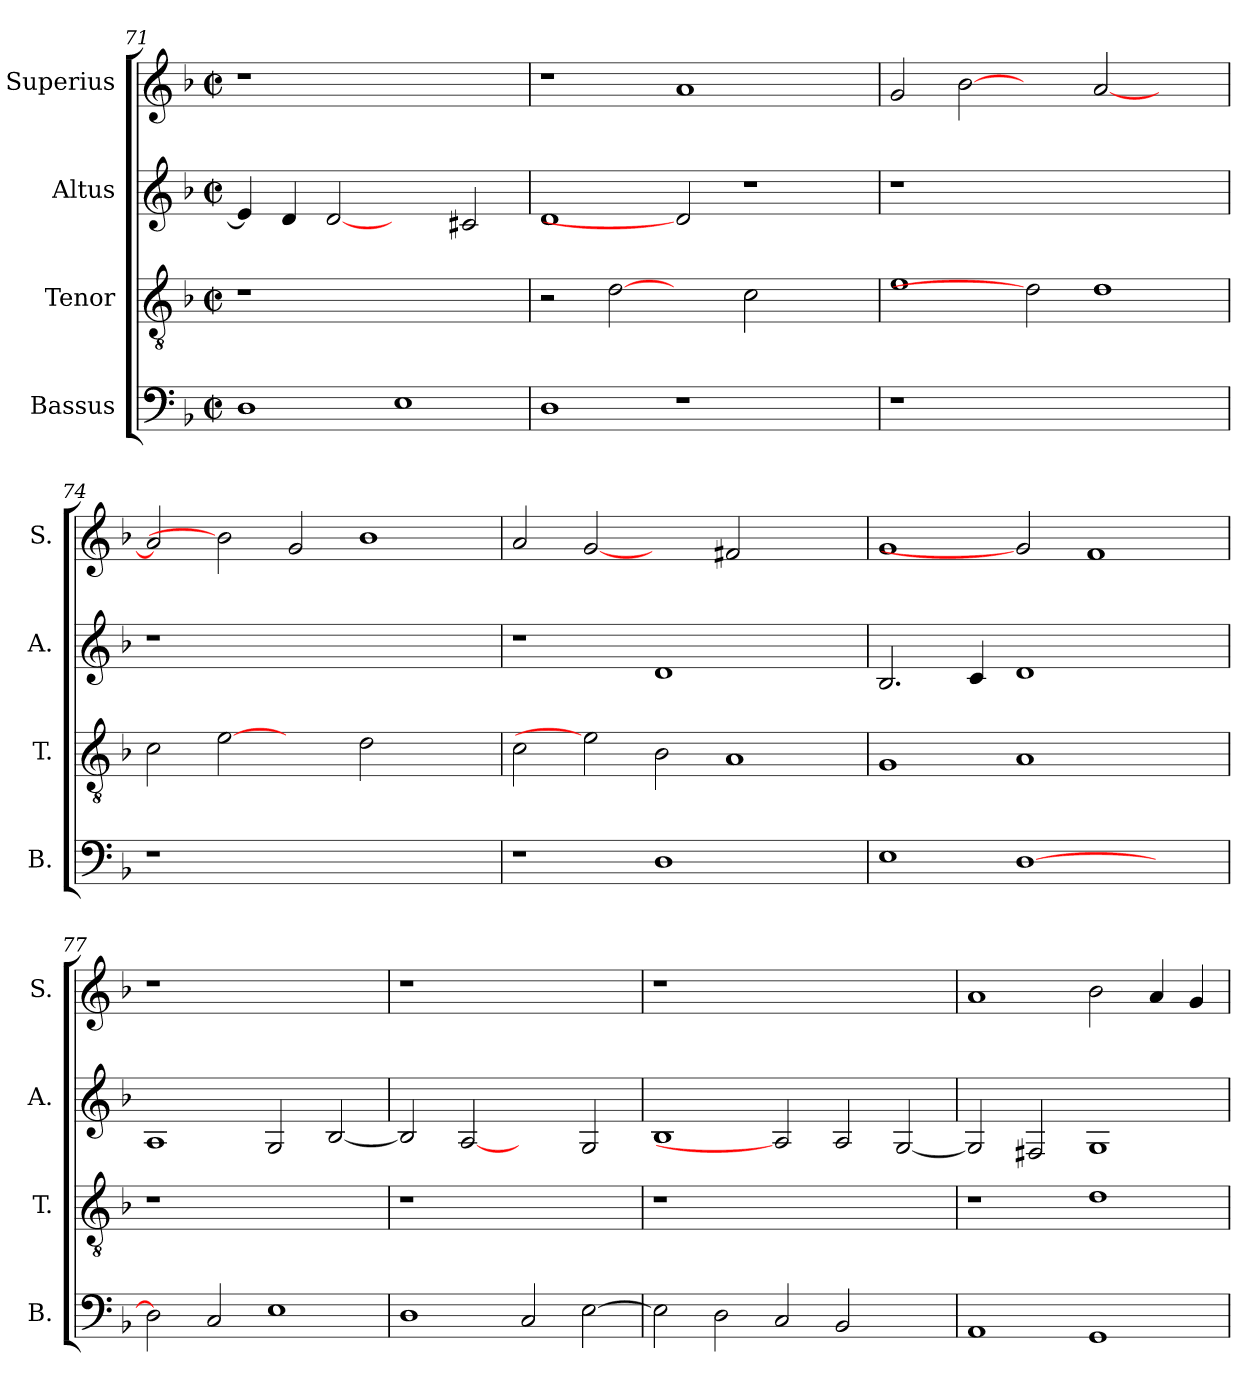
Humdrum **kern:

**kern	**kern	**kern	**kern
*part4	*part3	*part2	*part1
*staff4	*staff3	*staff2	*staff1
*I"Bassus	*I"Tenor	*I"Altus	*I"Superius
*I'B.	*I'T.	*I'A.	*I'S.
!!LO:PB:g=z
*clefF4	*clefGv2	*clefG2	*clefG2
*	*ITrd7c12	*	*
*k[b-]	*k[b-]	*k[b-]	*k[b-]
*F:	*F:	*F:	*F:
*M2/2	*M2/2	*M2/2	*M2/2
*met(c|)	*met(c|)	*met(c|)	*met(c|)
=71	=71	=71	=71
!	!LO:N:vis=1	!	!LO:N:vis=1
1Di	1r	4ei/]	1r
.	.	4di/	.
.	.	[2di	.
1Ei	1ryy	2ryy	1ryy
.	.	2c#Xi/	.
=72	=72	=72	=72
1Di	2r	1di	1r
.	[2Di	.	.
1r	2ryy	2di]	1ai
.	2Ci\	1r	.
2ryy	2ryy	.	2ryy
=73	=73	=73	=73
!LO:N:vis=1	!	!LO:N:vis=1	!
1r	1Ei	1r	2gi/
.	.	.	[2b-i
1.ryy	2Di]	1.ryy	2ryy
.	1Di	.	[<2ai/
.	.	.	2ryy
=74	=74	=74	=74
!LO:N:vis=1	!	!LO:N:vis=1	!
1r	2Ci\	1r	2ai/]
.	[2Ei	.	2b-i]
1.ryy	2ryy	1.ryy	2gi/
.	2Di\	.	1b-i
.	2ryy	.	.
=75	=75	=75	=75
1r	2Ci\	1r	2ai/
.	2Ei]	.	[2gi
1Di	2BB-i\	1di	2ryy
.	1AAi	.	2f#Xi/
2ryy	.	2ryy	2ryy
!!LO:LB:g=z
=76	=76	=76	=76
1Ei	1GGi	2.B-i/	1gi
.	.	4ci/	.
[>1Di	1AAi	1di	2gi]
.	.	.	1fi
2ryy	2ryy	2ryy	.
=77	=77	=77	=77
!	!LO:N:vis=1	!	!LO:N:vis=1
2Di\]	1r	1Ai	1r
2Ci/	.	.	.
1Ei	1ryy	2Gi/	1ryy
.	.	[<2B-i/	.
=78	=78	=78	=78
!	!LO:N:vis=1	!	!LO:N:vis=1
1Di	1r	2B-i/]	1r
.	.	[2Ai	.
2Ci/	1ryy	2ryy	1ryy
[>2Ei\	.	2Gi/	.
=79	=79	=79	=79
!	!LO:N:vis=1	!	!LO:N:vis=1
2Ei\]	1r	1B-i	1r
2Di\	.	.	.
2Ci/	1.ryy	2Ai]	1.ryy
2BB-i/	.	2Ai/	.
2ryy	.	[<2Gi/	.
!!LO:PB:g=z
=80	=80	=80	=80
1AAi	1r	2Gi/]	1ai
.	.	2F#Xi/	.
1GGi	1Di	1Gi	2b-i\
.	.	.	4ai/
.	.	.	4gi/
=	=	=	=
*-	*-	*-	*-
